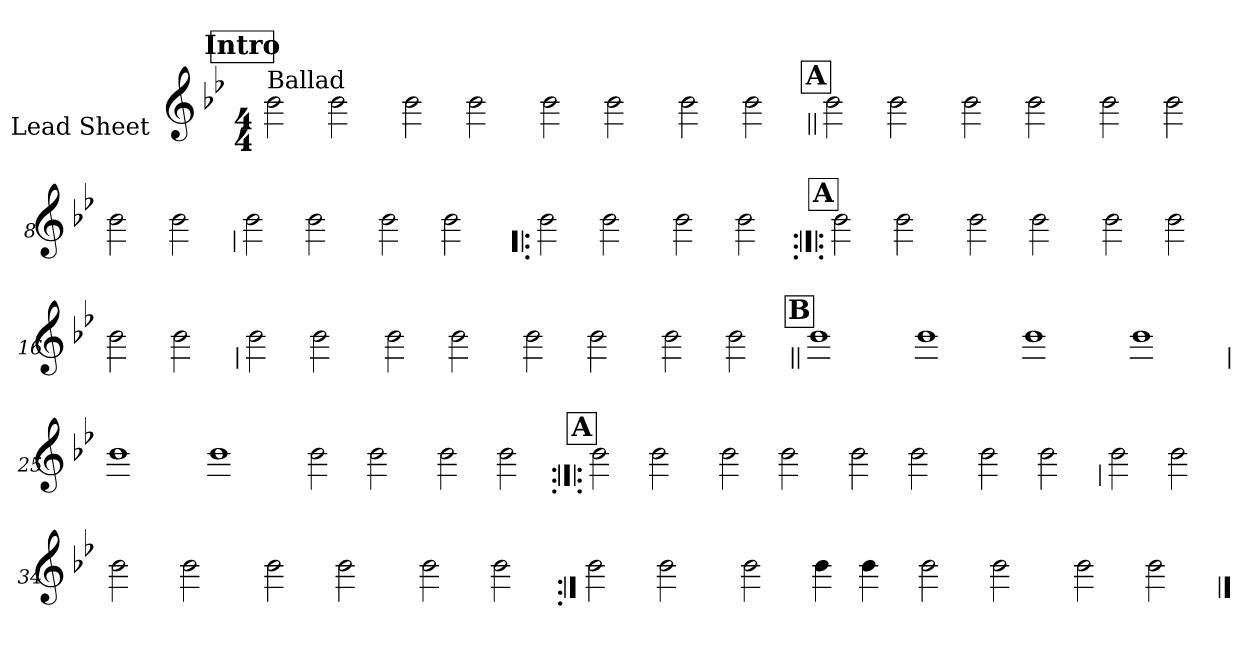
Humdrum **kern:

**kern
*part1
*staff1
*I"Lead Sheet
*stria0
*clefG2
*k[b-e-]
*B-:
*M4/4
!!LO:REH:place=s1:a:t=Intro
=1||
!LO:TX:a:t=Ballad
2b-
2b-
=2-
2b-
2b-
=3-
2b-
2b-
=4-
2b-
2b-
!!LO:LB:g=z
!!LO:REH:place=s1:a:t=A
=5||
2b-
2b-
=6-
2b-
2b-
=7-
2b-
2b-
=8-
2b-
2b-
!!LO:LB:g=z
=9
2b-
2b-
=10-
2b-
2b-
=11!|:
2b-
2b-
=12-
2b-
2b-
!!LO:LB:g=z
!!LO:REH:place=s1:a:t=A
=13:|!|:
2b-
2b-
=14-
2b-
2b-
=15-
2b-
2b-
=16-
2b-
2b-
!!LO:LB:g=z
=17
2b-
2b-
=18-
2b-
2b-
=19-
2b-
2b-
=20-
2b-
2b-
!!LO:LB:g=z
!!LO:REH:place=s1:a:t=B
=21||
1b-
=22-
1b-
=23-
1b-
=24-
1b-
!!LO:LB:g=z
=25
1b-
=26-
1b-
=27-
2b-
2b-
=28-
2b-
2b-
!!LO:LB:g=z
!!LO:REH:place=s1:a:t=A
=29:|!|:
2b-
2b-
=30-
2b-
2b-
=31-
2b-
2b-
=32-
2b-
2b-
!!LO:LB:g=z
=33
2b-
2b-
=34-
2b-
2b-
=35-
2b-
2b-
=36-
2b-
2b-
!!LO:LB:g=z
=37:|!
2b-
2b-
=38-
2b-
4b-
4b-
=39-
2b-
2b-
=40-
2b-
2b-
==
*-
